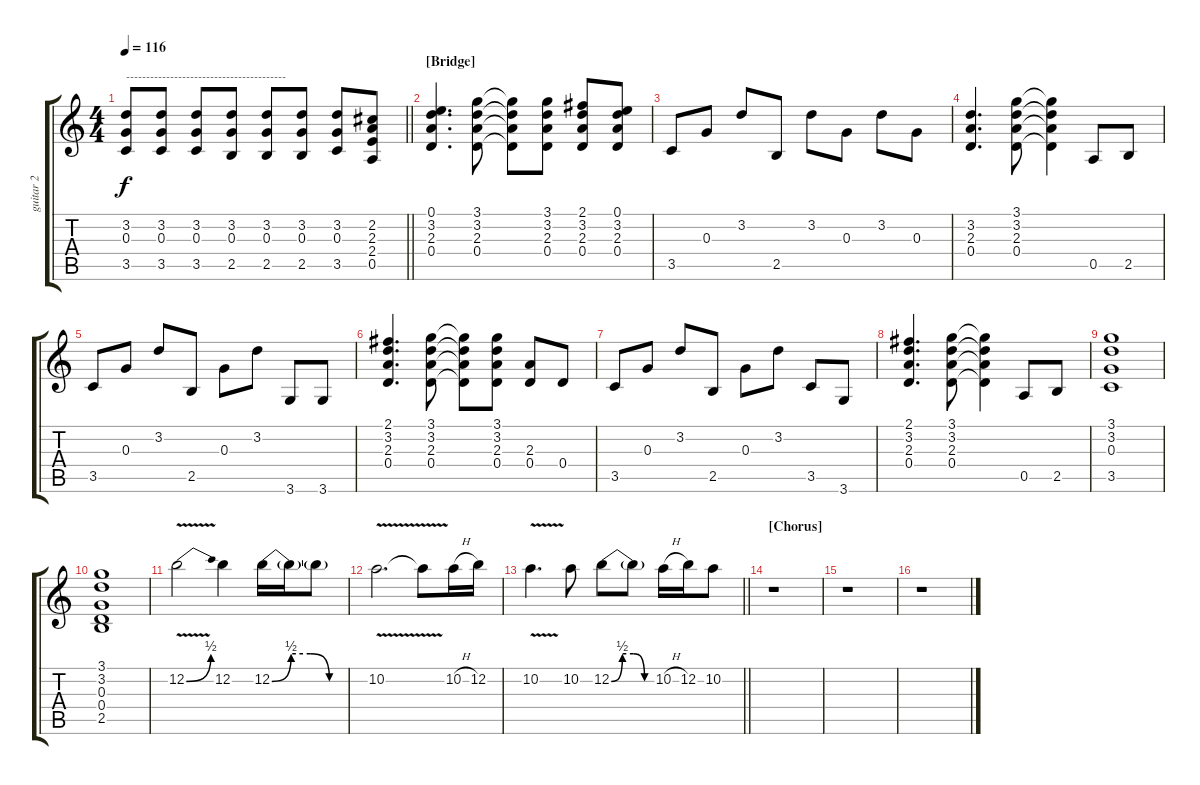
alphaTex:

\track ("guitar 2" "guitar 2") {instrument distortionguitar}
\staff {score tabs}
\tuning (E4 B3 G3 D3 A2 E2) {hide}
\ts (4 4)
\tempo 116
\clef g2
\barLineRight lightlight
\ks c
(3.2 0.3 3.5).8{txt "----------------------------------------" dy f} (3.2 0.3 3.5).8 (3.2 0.3 3.5).8 (3.2 0.3 2.5).8 (3.2 0.3 2.5).8 (3.2 0.3 2.5).8 (3.2 0.3 3.5).8 (2.2 2.3 2.4 0.5).8 |
\section ("" "[Bridge]")
(0.1 3.2 2.3 0.4).4{d} (3.1 3.2 2.3 0.4).8 (3.1{t} 3.2{t} 2.3{t} 0.4{t}).8 (3.1 3.2 2.3 0.4).8 (2.1 3.2 2.3 0.4).8 (0.1 3.2 2.3 0.4).8 |
3.5.8 0.3.8 3.2.8 2.5.8 3.2.8 0.3.8 3.2.8 0.3.8 |
(3.2 2.3 0.4).4{d} (3.1 3.2 2.3 0.4).8 (3.1{t} 3.2{t} 2.3{t} 0.4{t}).4 0.5.8 2.5.8 |
3.5.8 0.3.8 3.2.8 2.5.8 0.3.8 3.2.8 3.6.8 3.6.8 |
(2.1 3.2 2.3 0.4).4{d} (3.1 3.2 2.3 0.4).8 (3.1{t} 3.2{t} 2.3{t} 0.4{t}).8 (3.1 3.2 2.3 0.4).8 (2.3 0.4).8 0.4.8 |
3.5.8 0.3.8 3.2.8 2.5.8 0.3.8 3.2.8 3.5.8 3.6.8 |
(2.1 3.2 2.3 0.4).4{d} (3.1 3.2 2.3 0.4).8 (3.1{t} 3.2{t} 2.3{t} 0.4{t}).4 0.5.8 2.5.8 |
(3.1 3.2 0.3 3.5).1 |
(3.1 3.2 0.3 0.4 2.5).1 |
12.2{be (bend 0 0 60 2) v}.2 12.2.4 12.2{be (custom 0 0 15 2 30 2 45 0 60 0)}.16 12.2{t}.16 12.2{t}.8 |
10.2{v}.2{d} 10.2{t}.8 10.2{h}.16 12.2.16 |
\barLineRight lightlight
10.2{v}.4{d} 10.2.8 12.2{be (custom 0 0 15 2 30 2 45 0 60 0)}.8 12.2{t}.8 10.2{h}.16 12.2.16 10.2.8 |
\section ("" "[Chorus]")
r.1 |
r.1 |
r.1
